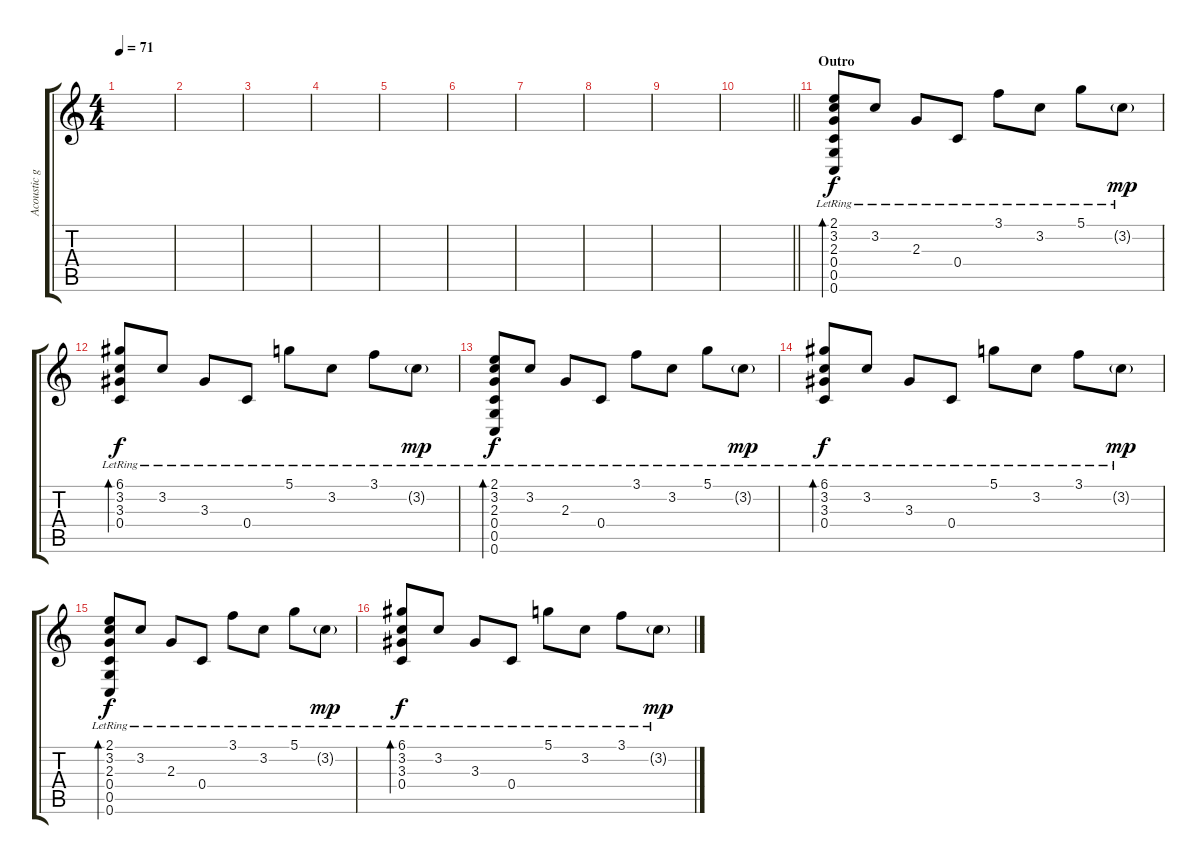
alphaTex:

\track ("Acoustic gtr." "Acoustic g") {instrument acousticguitarsteel}
\staff {score tabs}
\tuning (D4 A3 F3 C3 G2 C2) {hide}
\ts (4 4)
\tempo 71
\clef g2
\ks c
|
|
|
|
|
|
|
|
|
\barLineRight lightlight
|
\section ("" "Outro")
(2.1{lr} 3.2{lr} 2.3{lr} 0.4{lr} 0.5{lr} 0.6{lr}).8{bd 120 dy f volume 14} 3.2{lr}.8 2.3{lr}.8 0.4{lr}.8 3.1{lr}.8 3.2{lr}.8 5.1{lr}.8 3.2{g lr}.8{dy mp} |
(6.1{lr} 3.2{lr} 3.3{lr} 0.4{lr}).8{bd 120 dy f} 3.2{lr}.8 3.3{lr}.8 0.4{lr}.8 5.1{lr}.8 3.2{lr}.8 3.1{lr}.8 3.2{g lr}.8{dy mp} |
(2.1{lr} 3.2{lr} 2.3{lr} 0.4{lr} 0.5{lr} 0.6{lr}).8{bd 60 dy f} 3.2{lr}.8 2.3{lr}.8 0.4{lr}.8 3.1{lr}.8 3.2{lr}.8 5.1{lr}.8 3.2{g lr}.8{dy mp} |
(6.1{lr} 3.2{lr} 3.3{lr} 0.4{lr}).8{bd 120 dy f} 3.2{lr}.8 3.3{lr}.8 0.4{lr}.8 5.1{lr}.8 3.2{lr}.8 3.1{lr}.8 3.2{g lr}.8{dy mp} |
(2.1{lr} 3.2{lr} 2.3{lr} 0.4{lr} 0.5{lr} 0.6{lr}).8{bd 60 dy f} 3.2{lr}.8 2.3{lr}.8 0.4{lr}.8 3.1{lr}.8 3.2{lr}.8 5.1{lr}.8 3.2{g lr}.8{dy mp} |
(6.1{lr} 3.2{lr} 3.3{lr} 0.4{lr}).8{bd 120 dy f} 3.2{lr}.8 3.3{lr}.8 0.4{lr}.8 5.1{lr}.8 3.2{lr}.8 3.1{lr}.8 3.2{g lr}.8{dy mp}
